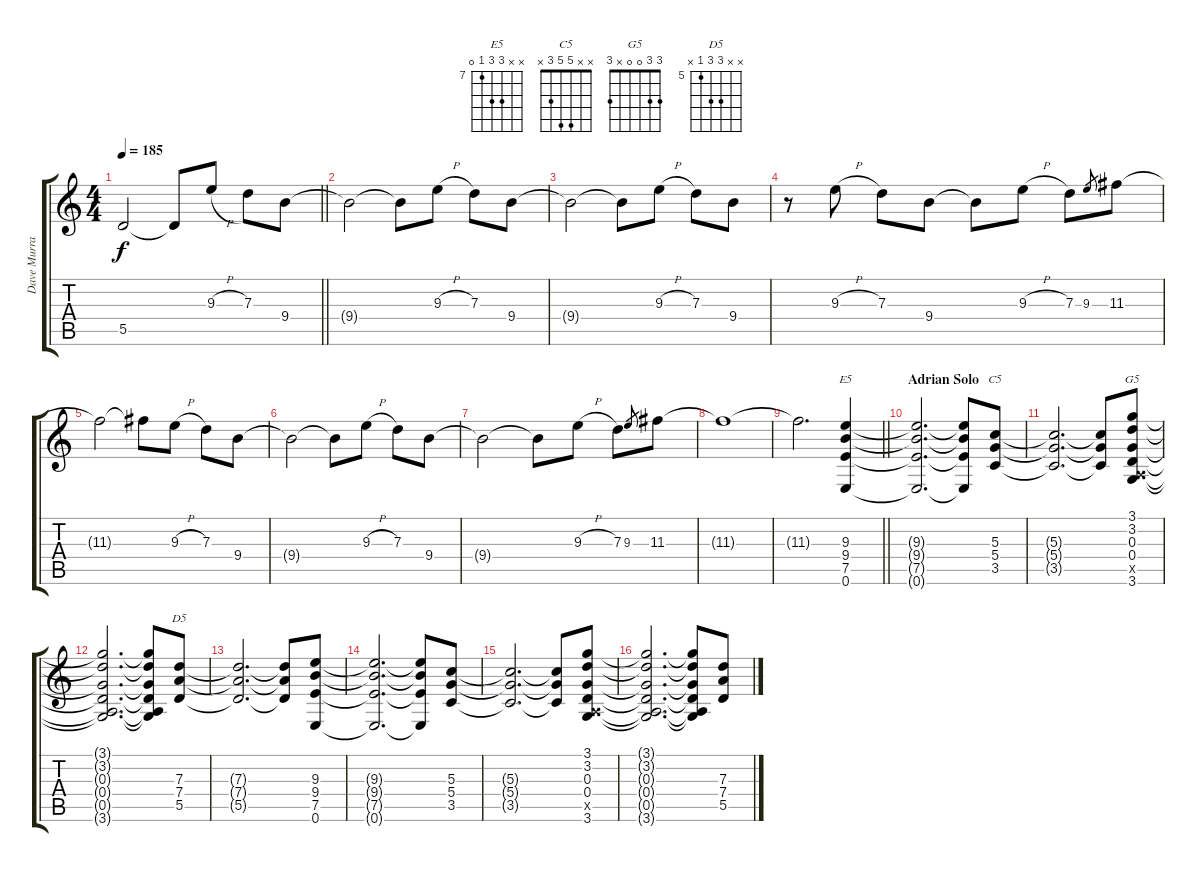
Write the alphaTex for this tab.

\track ("Dave Murray" "Dave Murra") {instrument distortionguitar}
\staff {score tabs}
\tuning (E4 B3 G3 D3 A2 E2) {hide}
\chord ("E5" x x 9 9 7 0) {firstfret 7}
\chord ("C5" x x 5 5 3 x)
\chord ("G5" 3 3 0 0 x 3)
\chord ("D5" x x 7 7 5 x) {firstfret 5}
\ts (4 4)
\tempo 185
\clef g2
\barLineRight lightlight
\ks c
5.5{t}.2{dy f} 5.5{t}.8 9.3{h}.8 7.3.8 9.4.8 |
9.4{t}.2 9.4{t}.8 9.3{h}.8 7.3.8 9.4.8 |
9.4{t}.2 9.4{t}.8 9.3{h}.8 7.3.8 9.4.8 |
r.8 9.3{h}.8 7.3.8 9.4.8 9.4{t}.8 9.3{h}.8 7.3.8 9.3.8{gr} 11.3.8 |
11.3{t}.2 11.3{t}.8 9.3{h}.8 7.3.8 9.4.8 |
9.4{t}.2 9.4{t}.8 9.3{h}.8 7.3.8 9.4.8 |
9.4{t}.2 9.4{t}.8 9.3{h}.8 7.3.8 9.3.8{gr} 11.3.8 |
11.3{t}.1 |
\barLineRight lightlight
11.3{t}.2{d} (9.3 9.4 7.5 0.6).4{ch "E5"} |
\section ("" "Adrian Solo")
(9.3{t} 9.4{t} 7.5{t} 0.6{t}).2{d} (9.3{t} 9.4{t} 7.5{t} 0.6{t}).8 (5.3 5.4 3.5).8{ch "C5"} |
(5.3{t} 5.4{t} 3.5{t}).2{d} (5.3{t} 5.4{t} 3.5{t}).8 (3.1 3.2 0.3 0.4 0.5{x} 3.6).8{ch "G5"} |
(3.1{t} 3.2{t} 0.3{t} 0.4{t} 0.5{t} 3.6{t}).2{d} (3.1{t} 3.2{t} 0.3{t} 0.4{t} 0.5{t} 3.6{t}).8 (7.3 7.4 5.5).8{ch "D5"} |
(7.3{t} 7.4{t} 5.5{t}).2{d} (7.3{t} 7.4{t} 5.5{t}).8 (9.3 9.4 7.5 0.6).8 |
(9.3{t} 9.4{t} 7.5{t} 0.6{t}).2{d} (9.3{t} 9.4{t} 7.5{t} 0.6{t}).8 (5.3 5.4 3.5).8 |
(5.3{t} 5.4{t} 3.5{t}).2{d} (5.3{t} 5.4{t} 3.5{t}).8 (3.1 3.2 0.3 0.4 0.5{x} 3.6).8 |
(3.1{t} 3.2{t} 0.3{t} 0.4{t} 0.5{t} 3.6{t}).2{d} (3.1{t} 3.2{t} 0.3{t} 0.4{t} 0.5{t} 3.6{t}).8 (7.3 7.4 5.5).8
